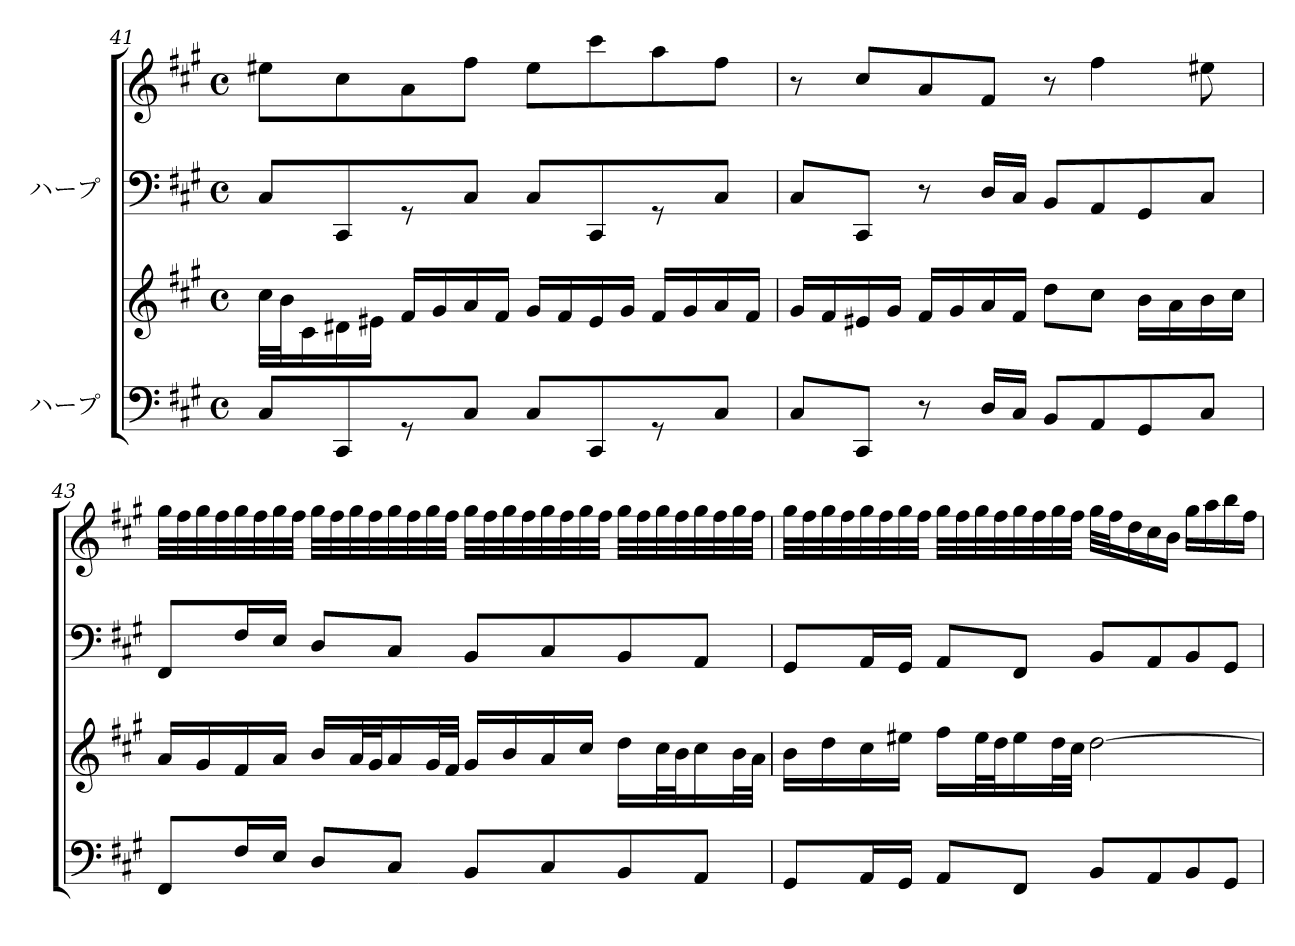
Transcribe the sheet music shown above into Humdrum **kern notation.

**kern	**kern	**kern	**kern
*part2	*part2	*part1	*part1
*staff4	*staff3	*staff2	*staff1
*I"ハープ	*	*I"ハープ	*
!!LO:LB:g=z
*clefF4	*clefG2	*clefF4	*clefG2
*k[f#c#g#]	*k[f#c#g#]	*k[f#c#g#]	*k[f#c#g#]
*M4/4	*M4/4	*M4/4	*M4/4
*met(c)	*met(c)	*met(c)	*met(c)
=41	=41	=41	=41
8C#/L	32cc#\LLL	8C#/L	8ee#X\L
.	32b\J	.	.
.	16c#\	.	.
8CC#/	16d#X\	8CC#/	8cc#\
.	16e#X\JJ	.	.
8r	16f#/LL	8r	8a\
.	16g#/	.	.
8C#/J	16a/	8C#/J	8ff#\J
.	16f#/JJ	.	.
8C#/L	16g#/LL	8C#/L	8ee#\L
.	16f#/	.	.
8CC#/	16e#/	8CC#/	8ccc#\
.	16g#/JJ	.	.
8r	16f#/LL	8r	8aa\
.	16g#/	.	.
8C#/J	16a/	8C#/J	8ff#\J
.	16f#/JJ	.	.
=42	=42	=42	=42
8C#/L	16g#/LL	8C#/L	8r
.	16f#/	.	.
8CC#/J	16e#X/	8CC#/J	8cc#/L
.	16g#/JJ	.	.
8r	16f#/LL	8r	8a/
.	16g#/	.	.
16D/LL	16a/	16D/LL	8f#/J
16C#/JJ	16f#/JJ	16C#/JJ	.
8BB/L	8dd\L	8BB/L	8r
8AA/	8cc#\J	8AA/	4ff#\
8GG#/	16b\LL	8GG#/	.
.	16a\	.	.
8C#/J	16b\	8C#/J	8ee#X\
.	16cc#\JJ	.	.
!!LO:LB:g=z
=43	=43	=43	=43
8FF#/L	16a/LL	8FF#/L	32gg#\LLL
.	.	.	32ff#\
.	16g#/	.	32gg#\
.	.	.	32ff#\
16F#/L	16f#/	16F#/L	32gg#\
.	.	.	32ff#\
16E/JJ	16a/JJ	16E/JJ	32gg#\
.	.	.	32ff#\JJJ
8D/L	16b/LL	8D/L	32gg#\LLL
.	.	.	32ff#\
.	32a/L	.	32gg#\
.	32g#/J	.	32ff#\
8C#/J	16a/	8C#/J	32gg#\
.	.	.	32ff#\
.	32g#/L	.	32gg#\
.	32f#/JJJ	.	32ff#\JJJ
8BB/L	16g#/LL	8BB/L	32gg#\LLL
.	.	.	32ff#\
.	16b/	.	32gg#\
.	.	.	32ff#\
8C#/	16a/	8C#/	32gg#\
.	.	.	32ff#\
.	16cc#/JJ	.	32gg#\
.	.	.	32ff#\JJJ
8BB/	16dd\LL	8BB/	32gg#\LLL
.	.	.	32ff#\
.	32cc#\L	.	32gg#\
.	32b\J	.	32ff#\
8AA/J	16cc#\	8AA/J	32gg#\
.	.	.	32ff#\
.	32b\L	.	32gg#\
.	32a\JJJ	.	32ff#\JJJ
!!LO:PB:g=z
=44	=44	=44	=44
8GG#/L	16b\LL	8GG#/L	32gg#\LLL
.	.	.	32ff#\
.	16dd\	.	32gg#\
.	.	.	32ff#\
16AA/L	16cc#\	16AA/L	32gg#\
.	.	.	32ff#\
16GG#/JJ	16ee#X\JJ	16GG#/JJ	32gg#\
.	.	.	32ff#\JJJ
8AA/L	16ff#\LL	8AA/L	32gg#\LLL
.	.	.	32ff#\
.	32ee#\L	.	32gg#\
.	32dd\J	.	32ff#\
8FF#/J	16ee#\	8FF#/J	32gg#\
.	.	.	32ff#\
.	32dd\L	.	32gg#\
.	32cc#\JJJ	.	32ff#\JJJ
8BB/L	[2dd\	8BB/L	32gg#\LLL
.	.	.	32ff#\J
.	.	.	16dd\
8AA/	.	8AA/	16cc#\
.	.	.	16b\JJ
8BB/	.	8BB/	16gg#\LL
.	.	.	16aa\
8GG#/J	.	8GG#/J	16bb\
.	.	.	16ff#\JJ
=	=	=	=
*-	*-	*-	*-
